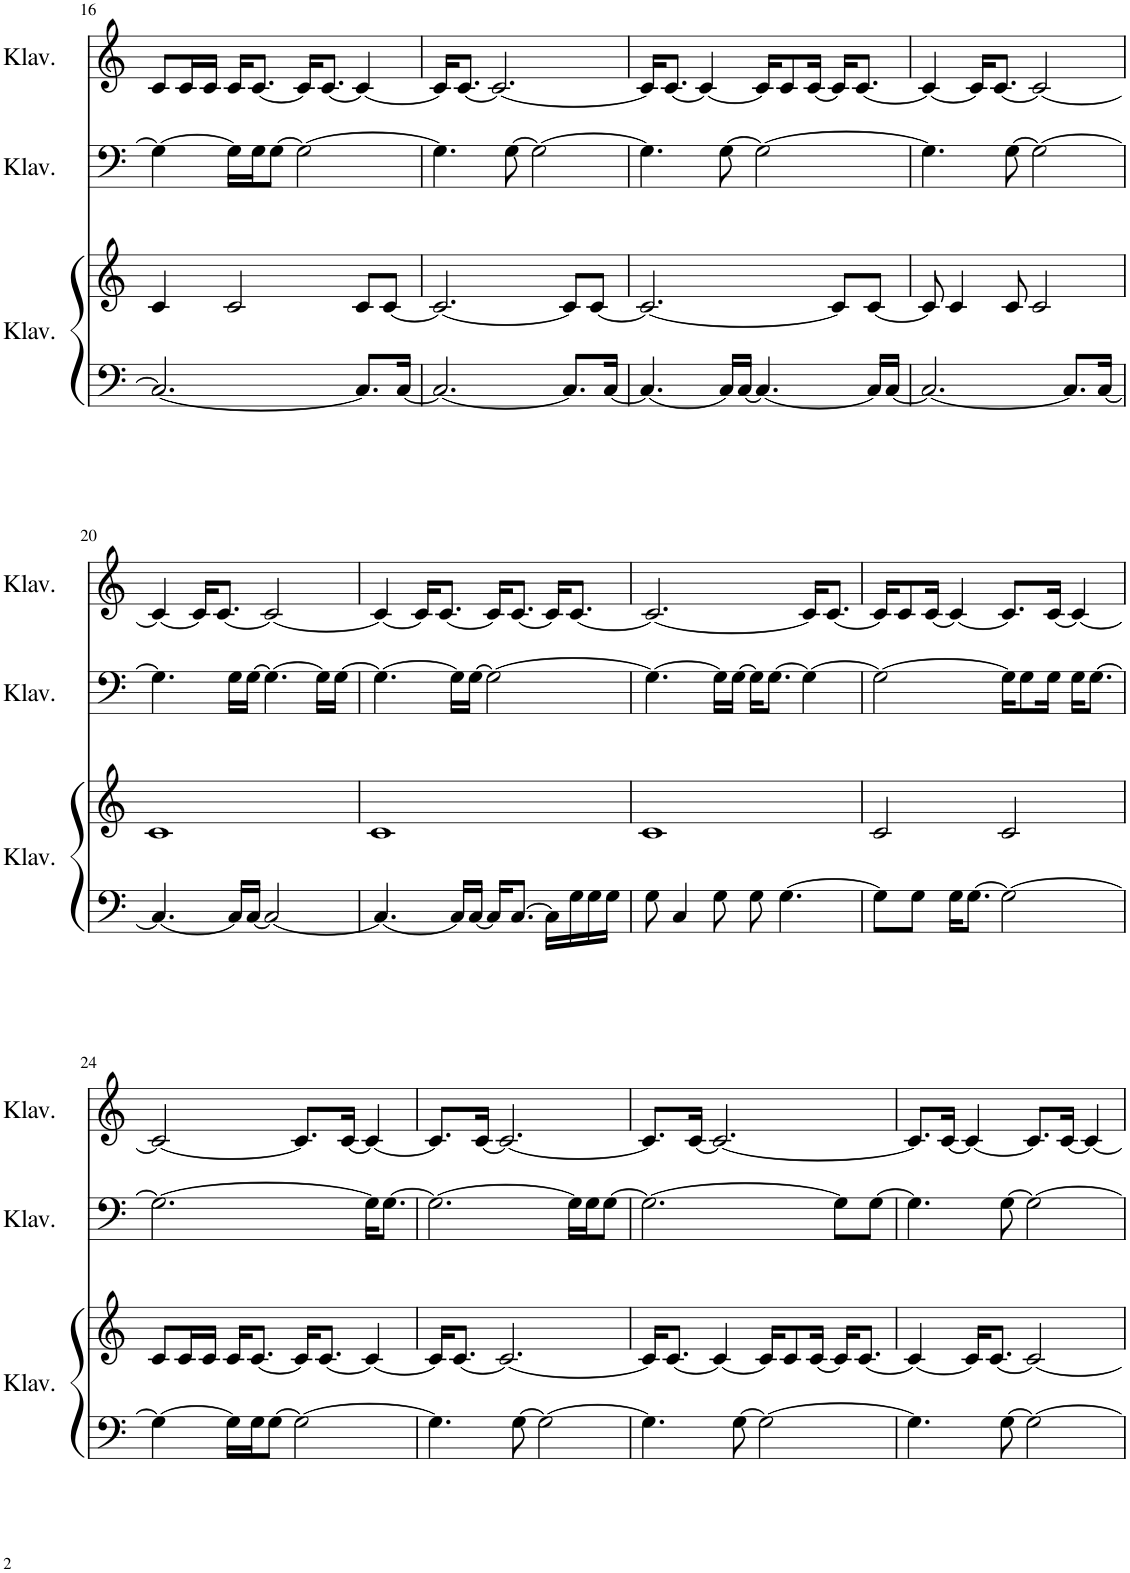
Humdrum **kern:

**kern	**kern	**kern	**kern
*part3	*part3	*part2	*part1
*staff4	*staff3	*staff2	*staff1
*I"Klavier	*	*I"Klavier	*I"Klavier
*I'Klav.	*	*I'Klav.	*I'Klav.
!!LO:PB:g=z
*clefF4	*clefG2	*clefF4	*clefG2
*k[]	*k[]	*k[]	*k[]
*M4/4	*M4/4	*M4/4	*M4/4
=16	=16	=16	=16
2.C/_	4c/	4G\_	8c/L
.	.	.	16c/L
.	.	.	16c/JJ
.	2c/	16G\LL]	16c/KL
.	.	16G\J	[8.c/J
.	.	[8G\J	.
.	.	2G\_	16c/KL]
.	.	.	[8.c/J
8.C/L]	8c/L	.	4c/_
.	[8c/J	.	.
[16C/Jk	.	.	.
=17	=17	=17	=17
2.C/_	2.c/_	4.G\]	16c/KL]
.	.	.	[8.c/J
.	.	.	2.c/_
.	.	[8G\	.
.	.	2G\_	.
8.C/L]	8c/L]	.	.
.	[8c/J	.	.
[16C/Jk	.	.	.
=18	=18	=18	=18
4.C/_	2.c/_	4.G\]	16c/KL]
.	.	.	[8.c/J
.	.	.	4c/_
16C/LL]	.	[8G\	.
[16C/JJ	.	.	.
4.C/_	.	2G\_	16c/KL]
.	.	.	8c/
.	.	.	[16c/Jk
.	8c/L]	.	16c/KL]
.	.	.	[8.c/J
16C/LL]	[8c/J	.	.
[16C/JJ	.	.	.
=19	=19	=19	=19
2.C/_	8c/]	4.G\]	4c/_
.	4c/	.	.
.	.	.	16c/KL]
.	.	.	[8.c/J
.	8c/	[8G\	.
.	2c/	2G\_	2c/_
8.C/L]	.	.	.
[16C/Jk	.	.	.
!!LO:LB:g=z
=20	=20	=20	=20
4.C/_	1c	4.G\]	4c/_
.	.	.	16c/KL]
.	.	.	[8.c/J
16C/LL]	.	16G\LL	.
[16C/JJ	.	[16G\JJ	.
2C/_	.	4.G\_	2c/_
.	.	16G\LL]	.
.	.	[16G\JJ	.
=21	=21	=21	=21
4.C/_	1c	4.G\_	4c/_
.	.	.	16c/KL]
.	.	.	[8.c/J
16C/LL]	.	16G\LL]	.
[16C/JJ	.	[16G\JJ	.
16C/KL]	.	2G\_	16c/KL]
[8.C/J	.	.	[8.c/J
16C\LL]	.	.	16c/KL]
16G\	.	.	[8.c/J
16G\	.	.	.
16G\JJ	.	.	.
=22	=22	=22	=22
8G\	1c	4.G\_	2.c/_
4C/	.	.	.
8G\	.	16G\LL]	.
.	.	[16G\JJ	.
8G\	.	16G\KL]	.
.	.	[8.G\J	.
[4.G\	.	.	.
.	.	4G\_	16c/KL]
.	.	.	[8.c/J
=23	=23	=23	=23
8G\L]	2c/	2G\_	16c/KL]
.	.	.	8c/
8G\J	.	.	.
.	.	.	[16c/Jk
16G\KL	.	.	4c/_
[8.G\J	.	.	.
2G\_	2c/	16G\KL]	8.c/L]
.	.	8G\	.
.	.	16G\Jk	[16c/Jk
.	.	16G\KL	4c/_
.	.	[8.G\J	.
!!LO:LB:g=z
=24	=24	=24	=24
4G\_	8c/L	2.G\_	2c/_
.	16c/L	.	.
.	16c/JJ	.	.
16G\LL]	16c/KL	.	.
16G\J	[8.c/J	.	.
[8G\J	.	.	.
2G\_	16c/KL]	.	8.c/L]
.	[8.c/J	.	.
.	.	.	[16c/Jk
.	4c/_	16G\KL]	4c/_
.	.	[8.G\J	.
=25	=25	=25	=25
4.G\]	16c/KL]	2.G\_	8.c/L]
.	[8.c/J	.	.
.	.	.	[16c/Jk
.	2.c/_	.	2.c/_
[8G\	.	.	.
2G\_	.	.	.
.	.	16G\LL]	.
.	.	16G\J	.
.	.	[8G\J	.
=26	=26	=26	=26
4.G\]	16c/KL]	2.G\_	8.c/L]
.	[8.c/J	.	.
.	.	.	[16c/Jk
.	4c/_	.	2.c/_
[8G\	.	.	.
2G\_	16c/KL]	.	.
.	8c/	.	.
.	[16c/Jk	.	.
.	16c/KL]	8G\L]	.
.	[8.c/J	.	.
.	.	[8G\J	.
=27	=27	=27	=27
4.G\]	4c/_	4.G\]	8.c/L]
.	.	.	[16c/Jk
.	16c/KL]	.	4c/_
.	[8.c/J	.	.
[8G\	.	[8G\	.
2G\_	2c/_	2G\_	8.c/L]
.	.	.	[16c/Jk
.	.	.	4c/_
=	=	=	=
*-	*-	*-	*-
